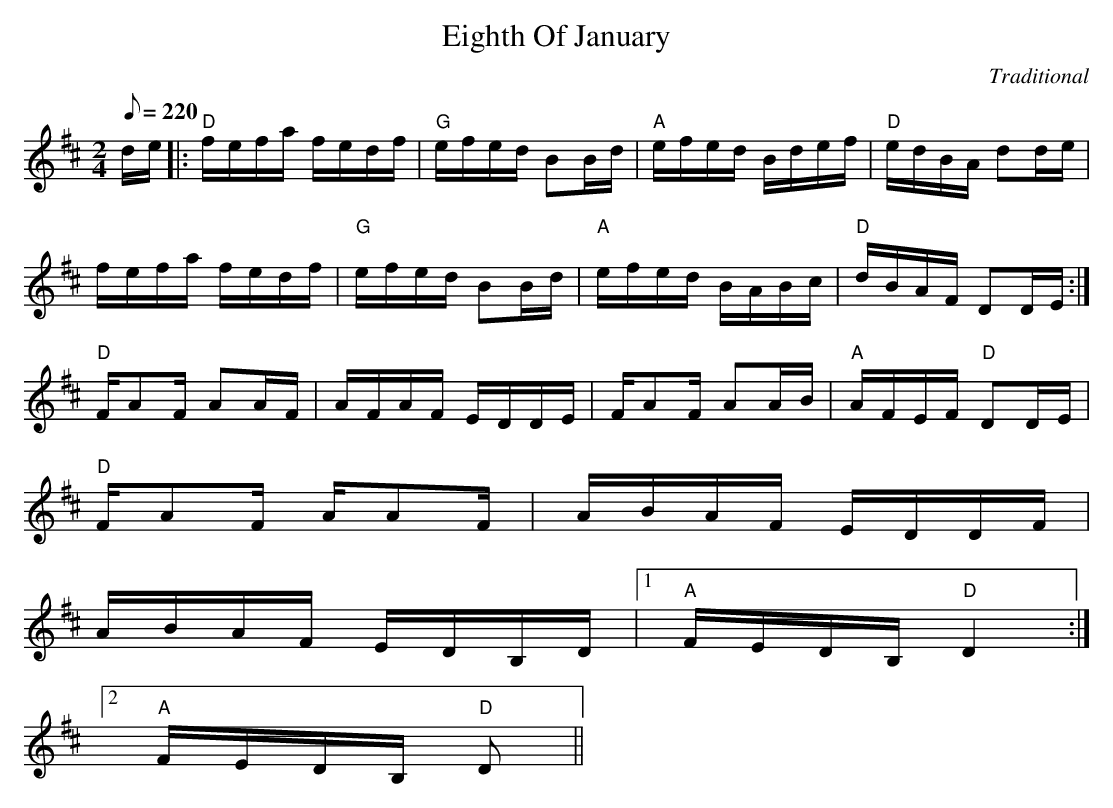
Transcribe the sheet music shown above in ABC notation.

X:1
T:Eighth Of January
C:Traditional
M:2/4
L:1/8
Q:1/8=220
K:D
d/e/|:"D"f/e/f/a/ f/e/d/f/|"G"e/f/e/d/ BB/d/|\
"A"e/f/e/d/ B/d/e/f/|"D"e/d/B/A/ dd/e/|
f/e/f/a/ f/e/d/f/|"G"e/f/e/d/ BB/d/|\
"A"e/f/e/d/ B/A/B/c/|"D"d/B/A/F/ DD/E/:|
"D"F/AF/ AA/F/|A/F/A/F/ E/D/D/E/|\
F/AF/ AA/B/|"A"A/F/E/F/ "D"DD/E/|
"D"F/AF/ A/AF/|A/B/A/F/ E/D/D/F/|
A/B/A/F/ E/D/B,/D/|1"A"F/E/D/B,/ "D"D2:|2
"A"F/E/D/B,/ "D"D||
